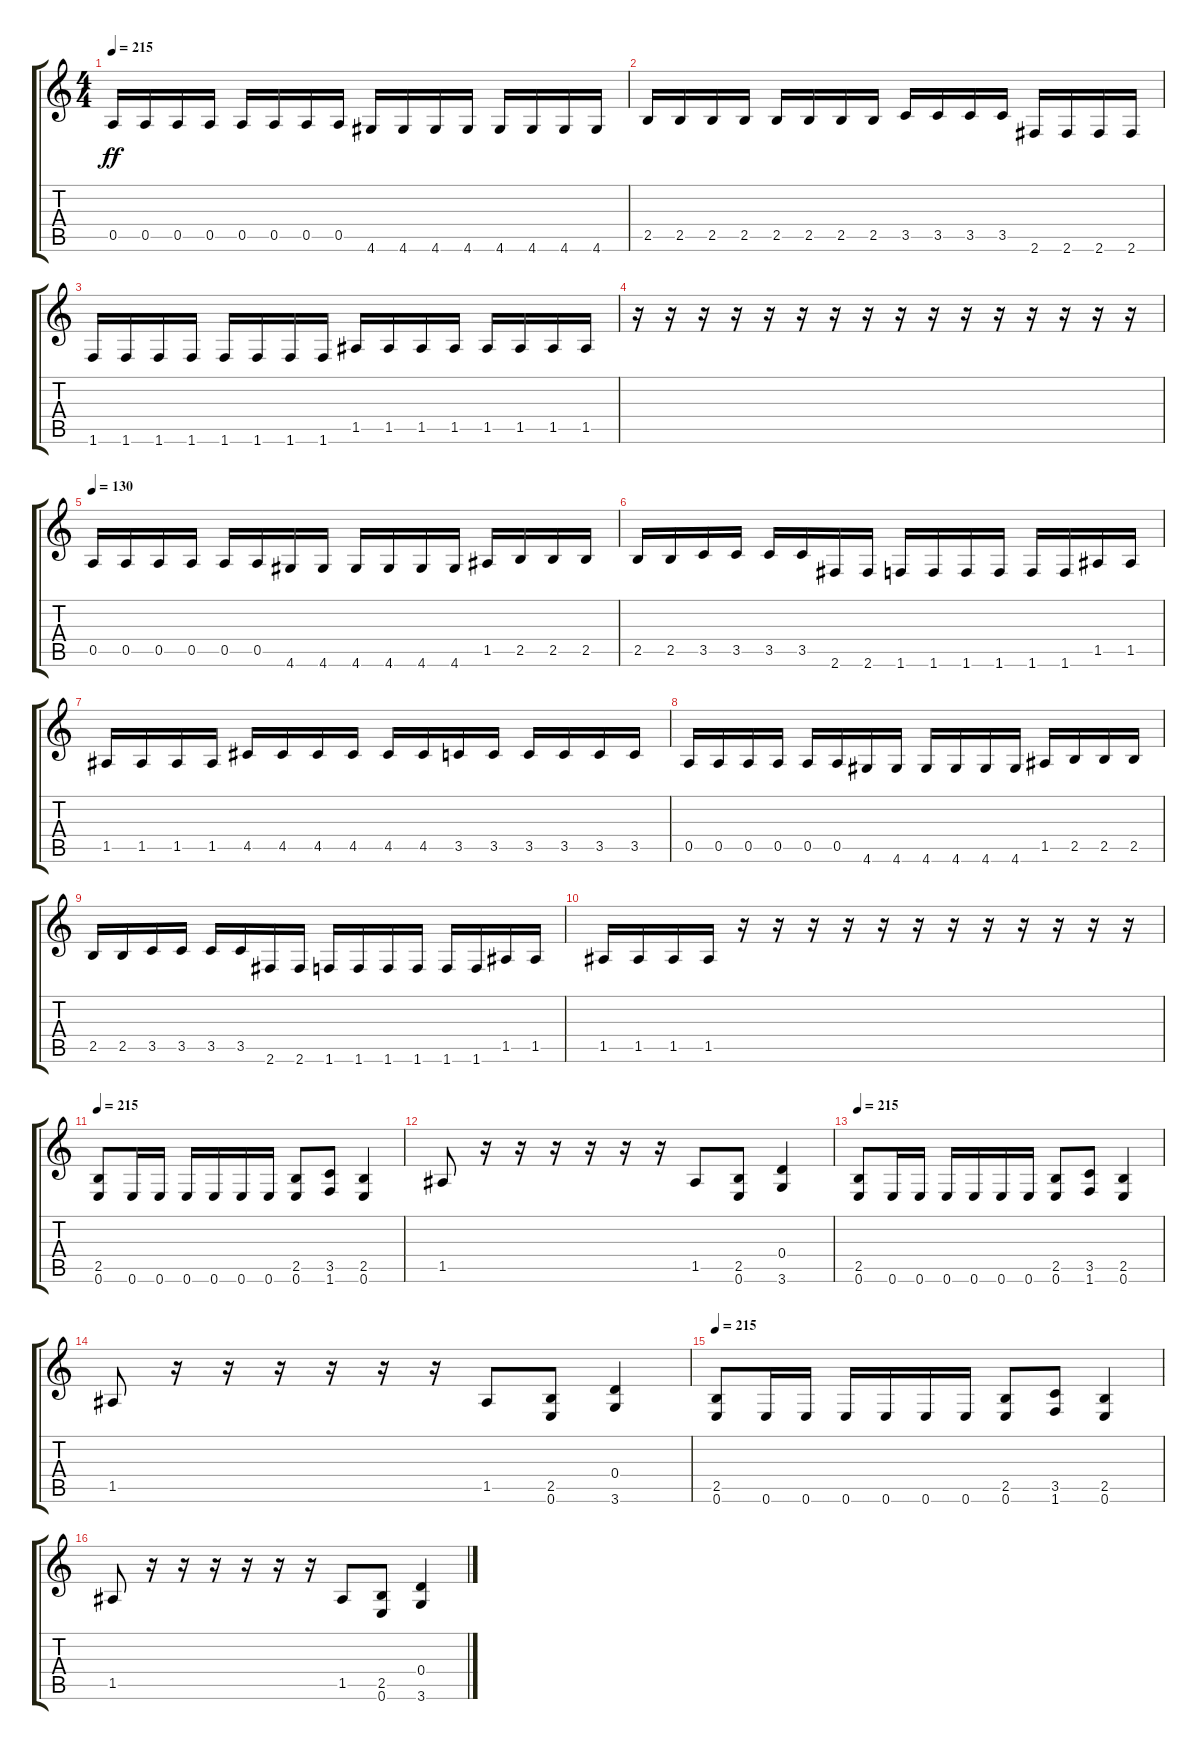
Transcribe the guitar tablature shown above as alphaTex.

\track "" {instrument distortionguitar}
\staff {score tabs}
\tuning (E4 B3 G3 D3 A2 E2) {hide}
\ts (4 4)
\tempo 215
\clef g2
\ks c
0.5.16{dy ff} 0.5.16 0.5.16 0.5.16 0.5.16 0.5.16 0.5.16 0.5.16 4.6.16 4.6.16 4.6.16 4.6.16 4.6.16 4.6.16 4.6.16 4.6.16 |
2.5.16 2.5.16 2.5.16 2.5.16 2.5.16 2.5.16 2.5.16 2.5.16 3.5.16 3.5.16 3.5.16 3.5.16 2.6.16 2.6.16 2.6.16 2.6.16 |
1.6.16 1.6.16 1.6.16 1.6.16 1.6.16 1.6.16 1.6.16 1.6.16 1.5.16 1.5.16 1.5.16 1.5.16 1.5.16 1.5.16 1.5.16 1.5.16 |
r.16 r.16 r.16 r.16 r.16 r.16 r.16 r.16 r.16 r.16 r.16 r.16 r.16 r.16 r.16 r.16 |
\tempo 130
0.5.16 0.5.16 0.5.16 0.5.16 0.5.16 0.5.16 4.6.16 4.6.16 4.6.16 4.6.16 4.6.16 4.6.16 1.5.16 2.5.16 2.5.16 2.5.16 |
2.5.16 2.5.16 3.5.16 3.5.16 3.5.16 3.5.16 2.6.16 2.6.16 1.6.16 1.6.16 1.6.16 1.6.16 1.6.16 1.6.16 1.5.16 1.5.16 |
1.5.16 1.5.16 1.5.16 1.5.16 4.5.16 4.5.16 4.5.16 4.5.16 4.5.16 4.5.16 3.5.16 3.5.16 3.5.16 3.5.16 3.5.16 3.5.16 |
0.5.16 0.5.16 0.5.16 0.5.16 0.5.16 0.5.16 4.6.16 4.6.16 4.6.16 4.6.16 4.6.16 4.6.16 1.5.16 2.5.16 2.5.16 2.5.16 |
2.5.16 2.5.16 3.5.16 3.5.16 3.5.16 3.5.16 2.6.16 2.6.16 1.6.16 1.6.16 1.6.16 1.6.16 1.6.16 1.6.16 1.5.16 1.5.16 |
1.5.16 1.5.16 1.5.16 1.5.16 r.16 r.16 r.16 r.16 r.16 r.16 r.16 r.16 r.16 r.16 r.16 r.16 |
\tempo 215
(2.5 0.6).8 0.6.16 0.6.16 0.6.16 0.6.16 0.6.16 0.6.16 (2.5 0.6).8 (3.5 1.6).8 (2.5 0.6).4 |
1.5.8 r.16 r.16 r.16 r.16 r.16 r.16 1.5.8 (2.5 0.6).8 (0.4 3.6).4 |
\tempo 215
(2.5 0.6).8 0.6.16 0.6.16 0.6.16 0.6.16 0.6.16 0.6.16 (2.5 0.6).8 (3.5 1.6).8 (2.5 0.6).4 |
1.5.8 r.16 r.16 r.16 r.16 r.16 r.16 1.5.8 (2.5 0.6).8 (0.4 3.6).4 |
\tempo 215
(2.5 0.6).8 0.6.16 0.6.16 0.6.16 0.6.16 0.6.16 0.6.16 (2.5 0.6).8 (3.5 1.6).8 (2.5 0.6).4 |
1.5.8 r.16 r.16 r.16 r.16 r.16 r.16 1.5.8 (2.5 0.6).8 (0.4 3.6).4
